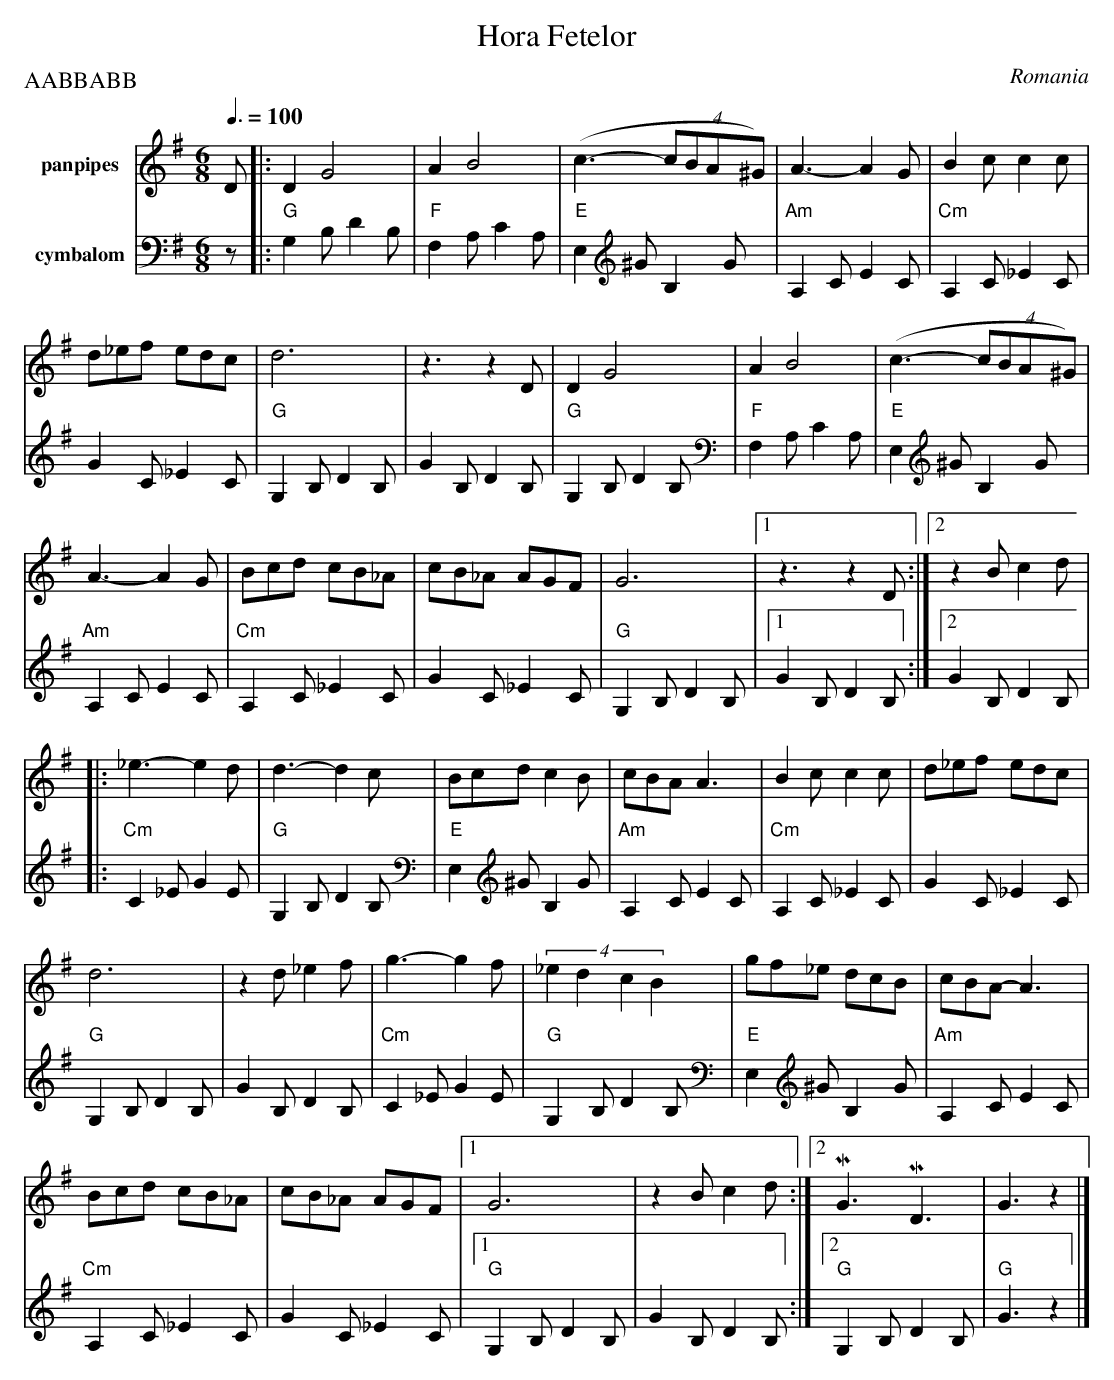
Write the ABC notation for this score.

X:1
T: Hora Fetelor
O: Romania
M: 6/8
L: 1/8
Q: 3/8=100
P: AABBABB
K: G
V: 1 name=panpipes snm=""
D |: D2G4 | A2B4 | (c3-(4cBA^G) | A3-A2 G | B2c c2c |
 d_ef edc |  d6 | z3z2D | D2G4 | A2B4 | (c3-(4cBA^G) |
 A3-A2 G |  Bcd cB_A | cB_A AGF | G6 |1 z3 z2D :|2 z2B c2d |
|: _e3-e2d | d3-d2c | Bcd c2B | cBA A3 | B2c c2c | d_ef edc |
 d6 | z2d _e2f | g3- g2f | (4_e2d2c2B2 | gf_e dcB | cBA-A3 |
 Bcd cB_A | cB_A AGF |1 G6 | z2B c2d :|2 MG3 MD3 | G3z2 |]
V: 2 name=cymbalom snm=""
z |: "G"G,2B,D2B, | "F"F,2A,C2A, | "E"E,2^GB,2G | "Am"A,2CE2C | "Cm"A,2C_E2C | G2C_E2C |
 "G"G,2B,D2B, | G2B,D2B, | "G"G,2B,D2B, | "F"F,2A,C2A, | "E"E,2^GB,2G | "Am"A,2CE2C |
 "Cm"A,2C_E2C | G2C_E2C | "G"G,2B,D2B, |1 G2B,D2B, :|2 G2B,D2B, |
|: "Cm"C2_EG2E | "G"G,2B,D2B, | "E"E,2^GB,2G | "Am"A,2CE2C | "Cm"A,2C_E2C | G2C_E2C |
 "G"G,2B,D2B, | G2B,D2B, | "Cm"C2_EG2E | "G"G,2B,D2B, | "E"E,2^GB,2G | "Am"A,2CE2C |
 "Cm"A,2C_E2C | G2C_E2C |1 "G"G,2B,D2B, | G2B,D2B, :|2 "G"G,2B,D2B, | "G"G3 z2 |]
